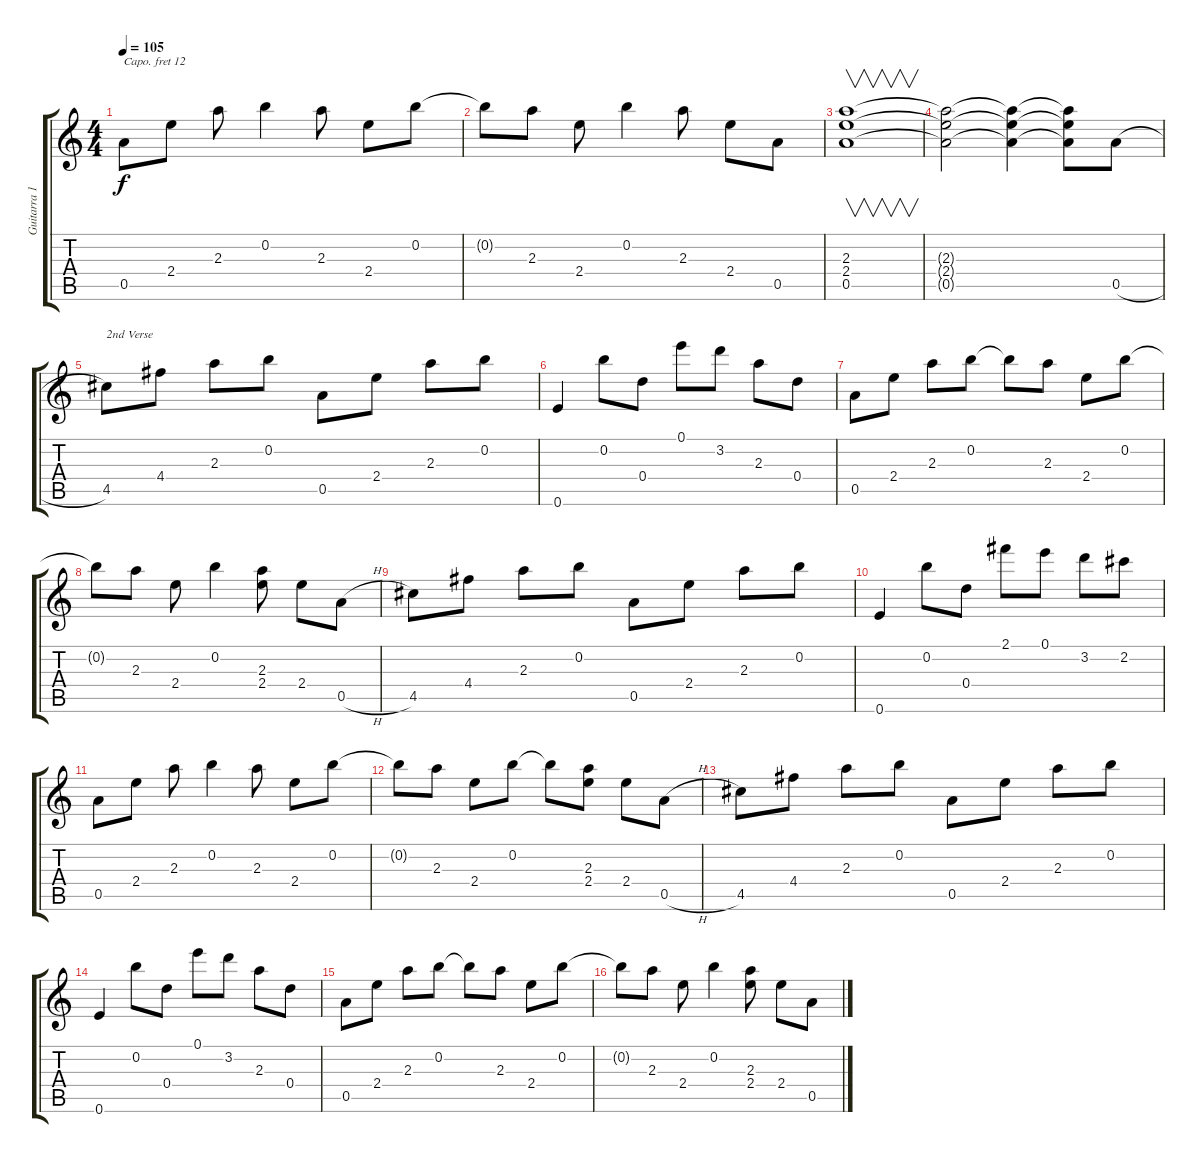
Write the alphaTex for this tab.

\track ("Guitarra 1" "Guitarra 1") {instrument electricguitarclean}
\staff {score tabs}
\capo 12
\tuning (E4 B3 G3 D3 A2 E2) {hide}
\ts (4 4)
\tempo 105
\clef g2
\ks c
0.5.8{dy f} 2.4.8 2.3.8 0.2.4 2.3.8 2.4.8 0.2.8 |
0.2{t}.8 2.3.8 2.4.8 0.2.4 2.3.8 2.4.8 0.5.8 |
(2.3 2.4 0.5).1{v} |
(2.3{t} 2.4{t} 0.5{t}).2 (2.3{t} 2.4{t} 0.5{t}).4 (2.3{t} 2.4{t} 0.5{t}).8 0.5{h}.8 |
4.5.8{txt "2nd Verse"} 4.4.8 2.3.8 0.2.8 0.5.8 2.4.8 2.3.8 0.2.8 |
0.6.4 0.2.8 0.4.8 0.1.8 3.2.8 2.3.8 0.4.8 |
0.5.8 2.4.8 2.3.8 0.2.8 0.2{t}.8 2.3.8 2.4.8 0.2.8 |
0.2{t}.8 2.3.8 2.4.8 0.2.4 (2.3 2.4).8 2.4.8 0.5{h}.8 |
4.5.8 4.4.8 2.3.8 0.2.8 0.5.8 2.4.8 2.3.8 0.2.8 |
0.6.4 0.2.8 0.4.8 2.1.8 0.1.8 3.2.8 2.2.8 |
0.5.8 2.4.8 2.3.8 0.2.4 2.3.8 2.4.8 0.2.8 |
0.2{t}.8 2.3.8 2.4.8 0.2.8 0.2{t}.8 (2.3 2.4).8 2.4.8 0.5{h}.8 |
4.5.8 4.4.8 2.3.8 0.2.8 0.5.8 2.4.8 2.3.8 0.2.8 |
0.6.4 0.2.8 0.4.8 0.1.8 3.2.8 2.3.8 0.4.8 |
0.5.8 2.4.8 2.3.8 0.2.8 0.2{t}.8 2.3.8 2.4.8 0.2.8 |
0.2{t}.8 2.3.8 2.4.8 0.2.4 (2.3 2.4).8 2.4.8 0.5{h}.8
